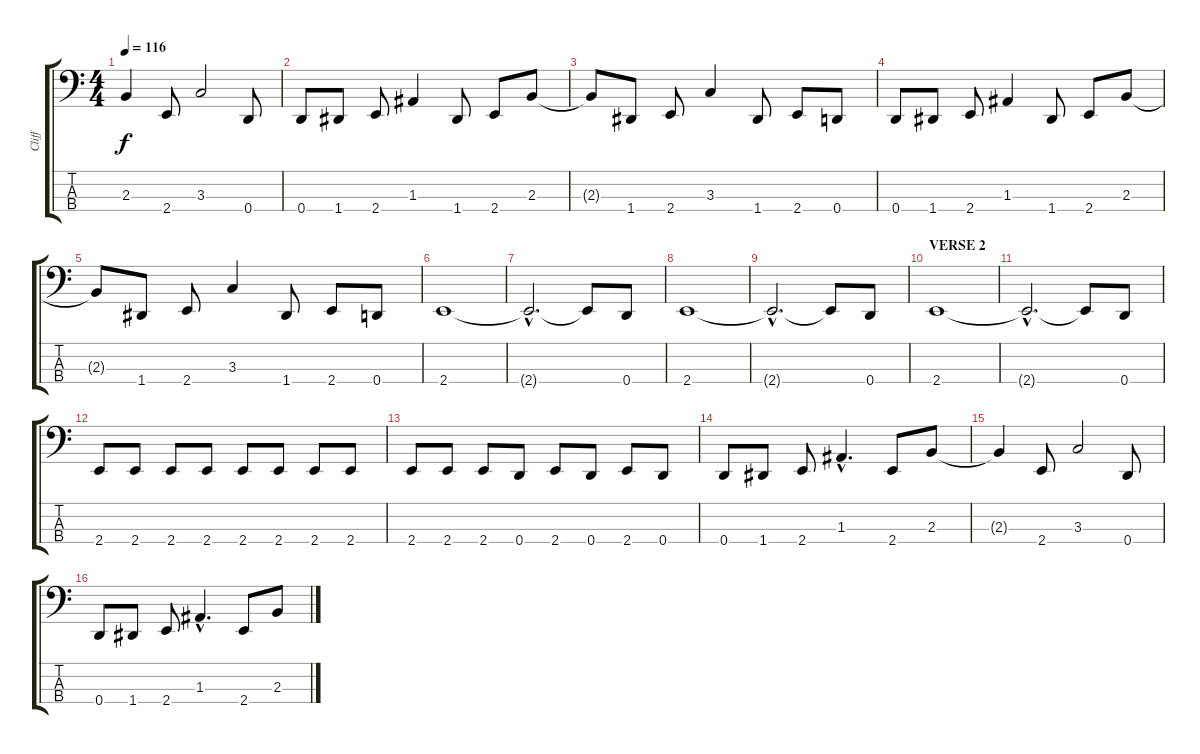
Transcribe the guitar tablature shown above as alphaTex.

\track ("Cliff" "Cliff") {instrument electricbassfinger}
\staff {score tabs}
\tuning (G2 D2 A1 D1) {hide}
\ts (4 4)
\tempo 116
\clef f4
\ks c
2.3{t}.4{dy f} 2.4.8 3.3.2 0.4.8 |
0.4.8 1.4.8 2.4.8 1.3.4 1.4.8 2.4.8 2.3.8 |
2.3{t}.8 1.4.8 2.4.8 3.3.4 1.4.8 2.4.8 0.4.8 |
0.4.8 1.4.8 2.4.8 1.3.4 1.4.8 2.4.8 2.3.8 |
2.3{t}.8 1.4.8 2.4.8 3.3.4 1.4.8 2.4.8 0.4.8 |
2.4.1 |
2.4{hac t}.2{d} 2.4{t}.8 0.4.8 |
2.4.1 |
2.4{hac t}.2{d} 2.4{t}.8 0.4.8 |
\section ("" "VERSE 2")
2.4.1 |
2.4{hac t}.2{d} 2.4{t}.8 0.4.8 |
2.4.8 2.4.8 2.4.8 2.4.8 2.4.8 2.4.8 2.4.8 2.4.8 |
2.4.8 2.4.8 2.4.8 0.4.8 2.4.8 0.4.8 2.4.8 0.4.8 |
0.4.8 1.4.8 2.4.8 1.3{hac}.4{d} 2.4.8 2.3.8 |
2.3{t}.4 2.4.8 3.3.2 0.4.8 |
0.4.8 1.4.8 2.4.8 1.3{hac}.4{d} 2.4.8 2.3.8
